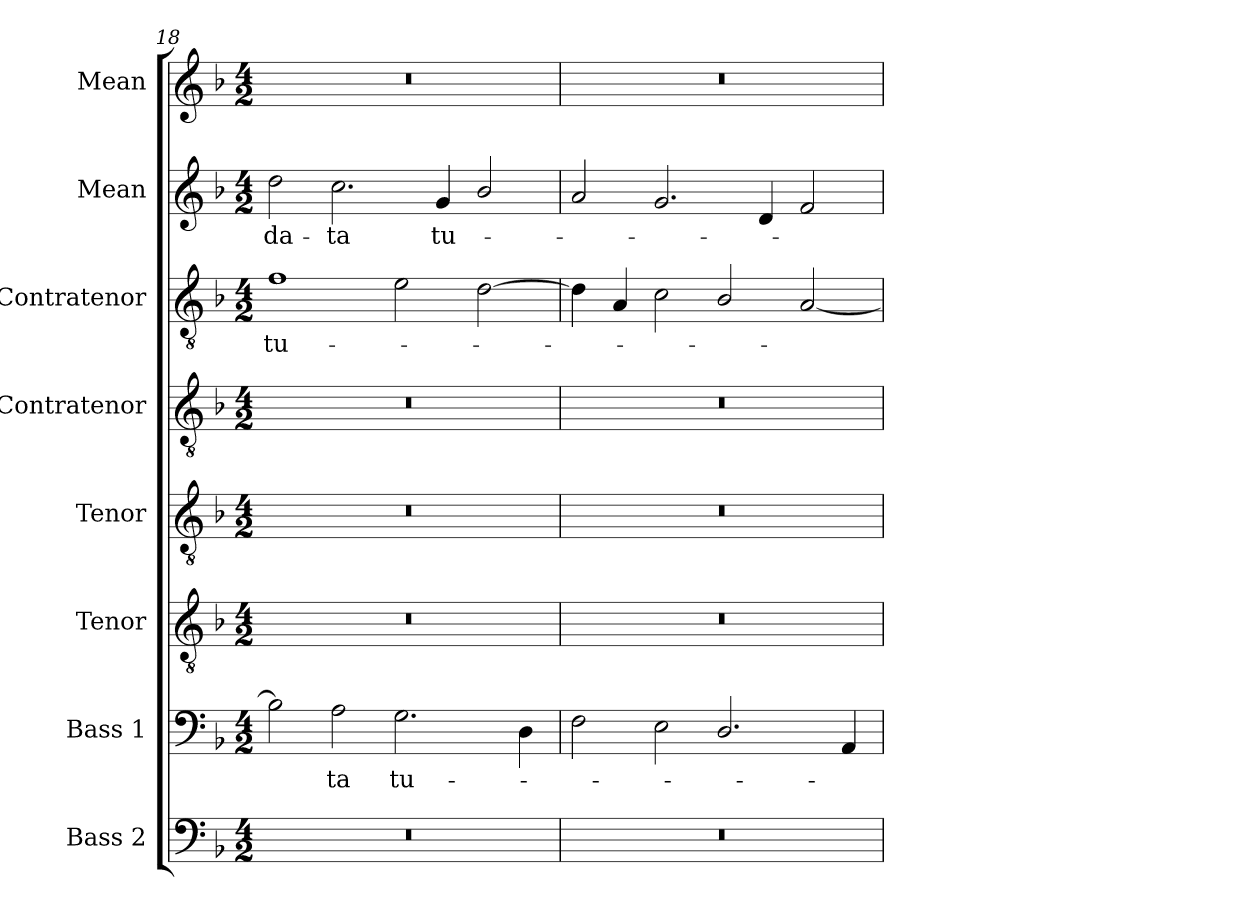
**kern	**kern	**text	**kern	**kern	**kern	**kern	**text	**kern	**text	**kern
*part8	*part7	*part7	*part6	*part5	*part4	*part3	*part3	*part2	*part2	*part1
*staff8	*staff7	*staff7	*staff6	*staff5	*staff4	*staff3	*staff3	*staff2	*staff2	*staff1
*I"Bass 2	*I"Bass 1	*	*I"Tenor	*I"Tenor	*I"Contratenor	*I"Contratenor	*	*I"Mean	*	*I"Mean
*I'B2.	*I'B1.	*	*I'T.	*I'T.	*I'Ct.	*I'Ct.	*	*I'M.	*	*I'M.
*clefF4	*clefF4	*	*clefGv2	*clefGv2	*clefGv2	*clefGv2	*	*clefG2	*	*clefG2
*	*	*	*ITrd7c12	*ITrd7c12	*ITrd7c12	*ITrd7c12	*	*	*	*
*k[b-]	*k[b-]	*	*k[b-]	*k[b-]	*k[b-]	*k[b-]	*	*k[b-]	*	*k[b-]
*F:	*F:	*	*F:	*F:	*F:	*F:	*	*F:	*	*F:
*M4/2	*M4/2	*	*M4/2	*M4/2	*M4/2	*M4/2	*	*M4/2	*	*M4/2
=18	=18	=18	=18	=18	=18	=18	=18	=18	=18	=18
!LO:N:vis=1	!	!	!LO:N:vis=1	!LO:N:vis=1	!LO:N:vis=1	!	!	!	!	!
!	!	!	!	!	!	!	!LO:LY:b:color=#000000	!	!	!
!	!	!	!	!	!	!	!	!	!LO:LY:b:color=#000000	!LO:N:vis=1
0r	2B-i\]	.	0r	0r	0r	1Fi	tu-	2ddi\	-da-	0r
!	!	!LO:LY:b:color=#000000	!	!	!	!	!	!	!	!
!	!	!	!	!	!	!	!	!	!LO:LY:b:color=#000000	!
.	2Ai\	-ta	.	.	.	.	.	2.cci\	-ta	.
!	!	!LO:LY:b:color=#000000	!	!	!	!	!	!	!	!
.	2.Gi\	tu-	.	.	.	2Ei\	.	.	.	.
!	!	!	!	!	!	!	!	!	!LO:LY:b:color=#000000	!
.	.	.	.	.	.	.	.	4gi/	tu-	.
.	.	.	.	.	.	[2Di\	.	2b-i/	.	.
.	4Di\	.	.	.	.	.	.	.	.	.
!!LO:PB:g=z
=19	=19	=19	=19	=19	=19	=19	=19	=19	=19	=19
!LO:N:vis=1	!	!	!LO:N:vis=1	!LO:N:vis=1	!LO:N:vis=1	!	!	!	!	!LO:N:vis=1
0r	2Fi\	.	0r	0r	0r	4Di\]	.	2ai/	.	0r
.	.	.	.	.	.	4AAi/	.	.	.	.
.	2Ei\	.	.	.	.	2Ci\	.	2.gi/	.	.
.	2.Di/	.	.	.	.	2BB-i/	.	.	.	.
.	.	.	.	.	.	.	.	4di/	.	.
.	.	.	.	.	.	[2AAi/	.	2fi/	.	.
.	4AAi/	.	.	.	.	.	.	.	.	.
=	=	=	=	=	=	=	=	=	=	=
*-	*-	*-	*-	*-	*-	*-	*-	*-	*-	*-
